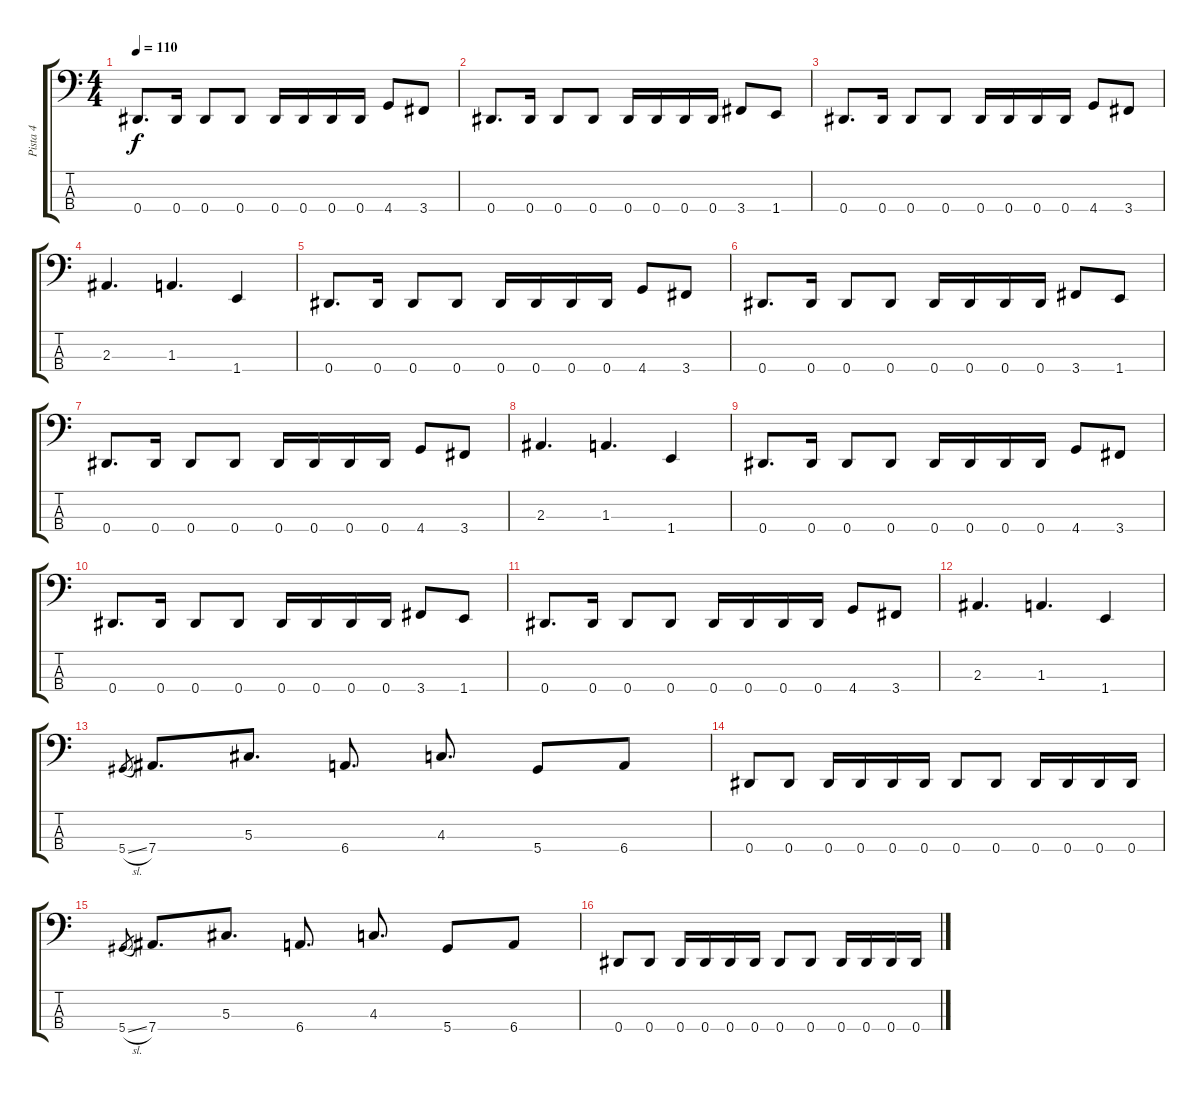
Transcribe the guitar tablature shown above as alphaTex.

\track ("Pista 4" "Pista 4") {instrument electricbassfinger}
\staff {score tabs}
\tuning (Gb2 Db2 Ab1 Eb1) {hide}
\ts (4 4)
\tempo 110
\clef f4
\ks c
0.4.8{d dy f} 0.4.16 0.4.8 0.4.8 0.4.16 0.4.16 0.4.16 0.4.16 4.4.8 3.4.8 |
0.4.8{d} 0.4.16 0.4.8 0.4.8 0.4.16 0.4.16 0.4.16 0.4.16 3.4.8 1.4.8 |
0.4.8{d} 0.4.16 0.4.8 0.4.8 0.4.16 0.4.16 0.4.16 0.4.16 4.4.8 3.4.8 |
2.3.4{d} 1.3.4{d} 1.4.4 |
0.4.8{d} 0.4.16 0.4.8 0.4.8 0.4.16 0.4.16 0.4.16 0.4.16 4.4.8 3.4.8 |
0.4.8{d} 0.4.16 0.4.8 0.4.8 0.4.16 0.4.16 0.4.16 0.4.16 3.4.8 1.4.8 |
0.4.8{d} 0.4.16 0.4.8 0.4.8 0.4.16 0.4.16 0.4.16 0.4.16 4.4.8 3.4.8 |
2.3.4{d} 1.3.4{d} 1.4.4 |
0.4.8{d} 0.4.16 0.4.8 0.4.8 0.4.16 0.4.16 0.4.16 0.4.16 4.4.8 3.4.8 |
0.4.8{d} 0.4.16 0.4.8 0.4.8 0.4.16 0.4.16 0.4.16 0.4.16 3.4.8 1.4.8 |
0.4.8{d} 0.4.16 0.4.8 0.4.8 0.4.16 0.4.16 0.4.16 0.4.16 4.4.8 3.4.8 |
2.3.4{d} 1.3.4{d} 1.4.4 |
5.4{sl}.8{gr} 7.4.8{d} 5.3.8{d} 6.4.8{d} 4.3.8{d} 5.4.8 6.4.8 |
0.4.8 0.4.8 0.4.16 0.4.16 0.4.16 0.4.16 0.4.8 0.4.8 0.4.16 0.4.16 0.4.16 0.4.16 |
5.4{sl}.8{gr} 7.4.8{d} 5.3.8{d} 6.4.8{d} 4.3.8{d} 5.4.8 6.4.8 |
0.4.8 0.4.8 0.4.16 0.4.16 0.4.16 0.4.16 0.4.8 0.4.8 0.4.16 0.4.16 0.4.16 0.4.16
